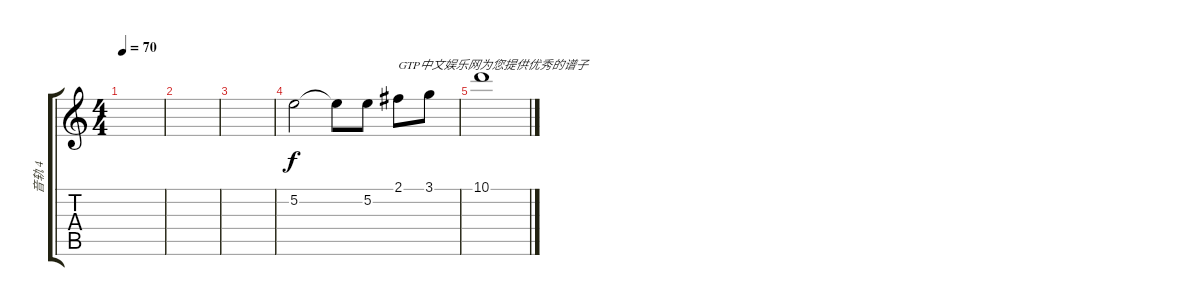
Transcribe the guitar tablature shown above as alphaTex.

\track ("音轨 4" "音轨 4") {instrument distortionguitar}
\staff {score tabs}
\tuning (E4 B3 G3 D3 A2 E2) {hide}
\ts (4 4)
\tempo 70
\clef g2
\ks c
|
|
|
5.2.2 5.2{t}.8 5.2.8 2.1.8{txt "GTP中文娱乐网为您提供优秀的谱子"} 3.1.8 |
10.1.1
